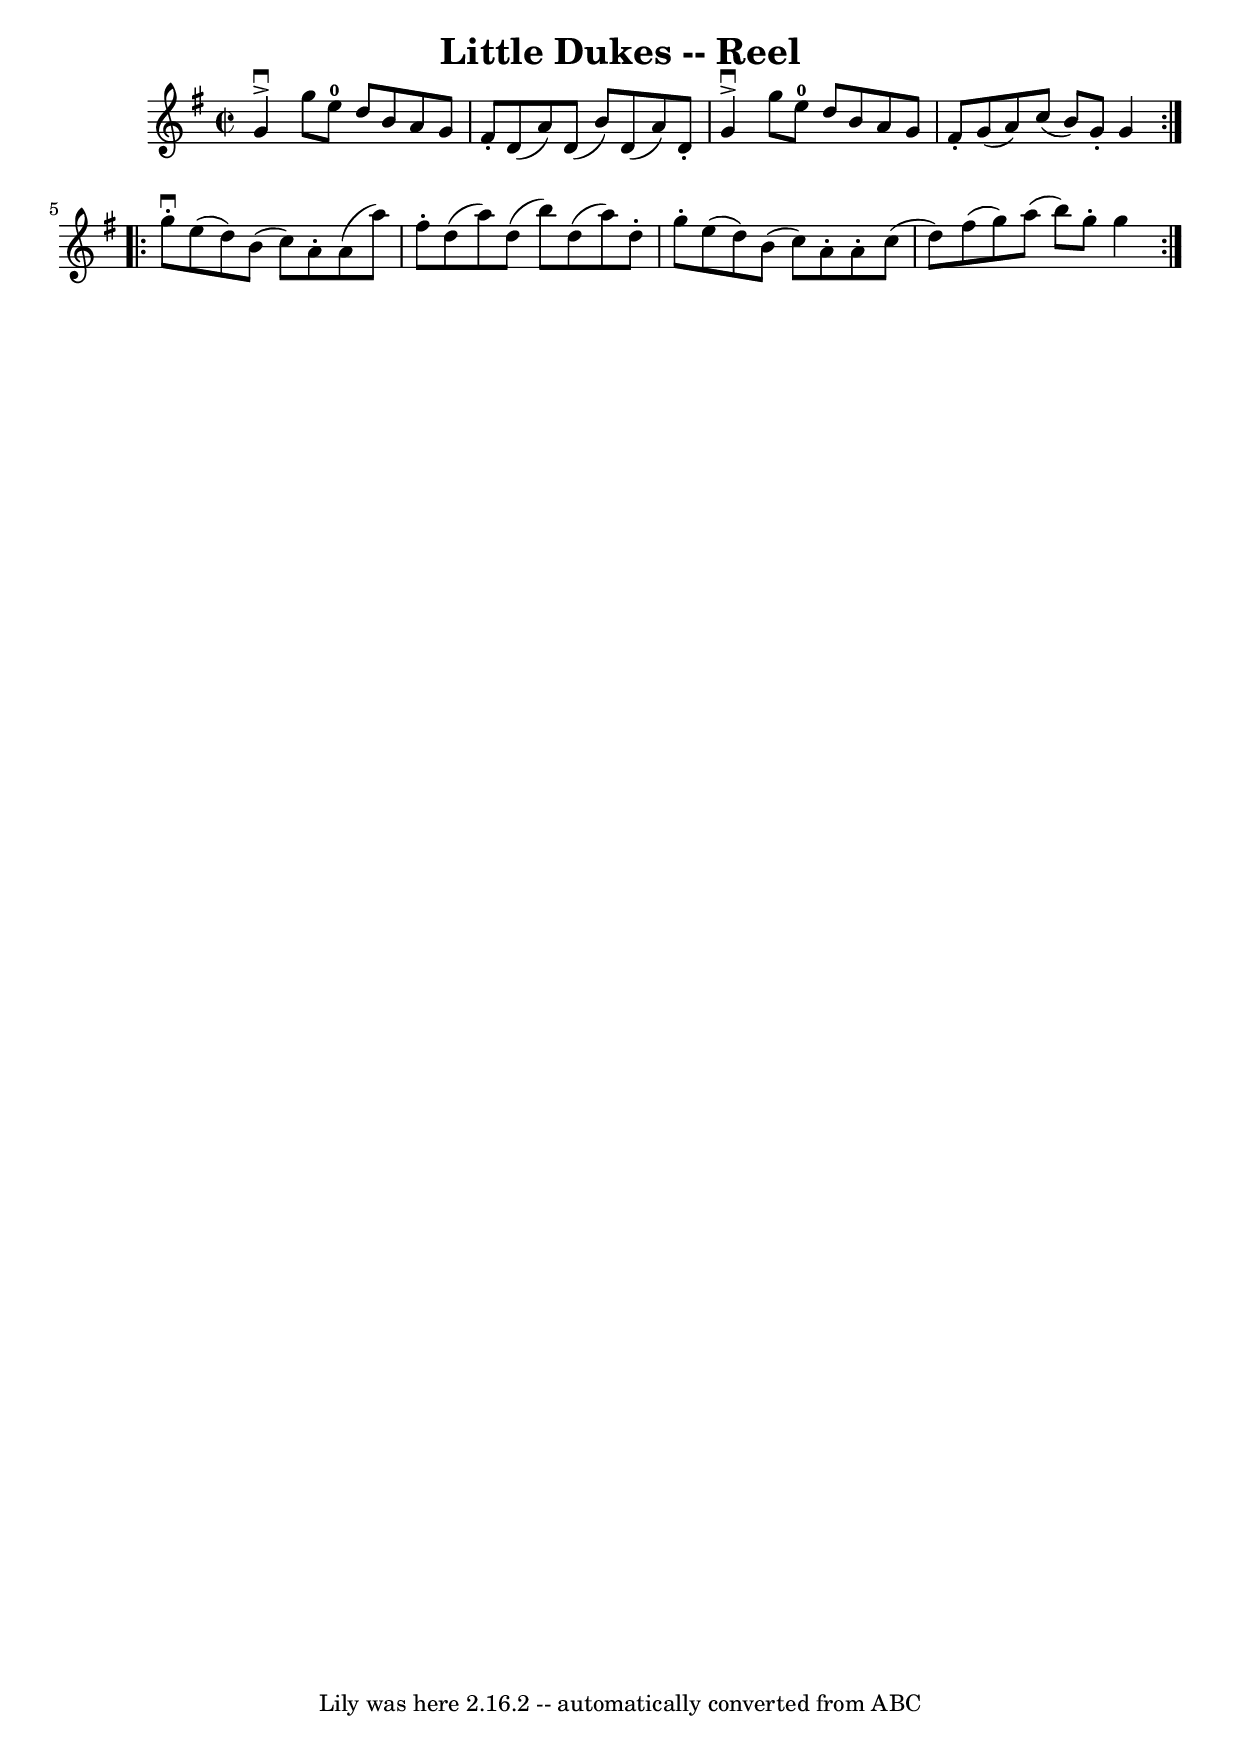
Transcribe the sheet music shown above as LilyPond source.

\version "2.16.2"
\include "Mammoth.ily"
\header {
  %% book = "Ryan's Mammoth Collection"
  crossRefNumber = "1"
  footnotes = "\\\\305"
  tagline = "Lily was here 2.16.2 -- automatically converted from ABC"
  title = "Little Dukes -- Reel"

}
voicedefault =  {



  \repeat volta 2 {

    \override Staff.TimeSignature #'style = #'C
    \time 2/2 
    \key g \major
    g'4^\downbow^\accent g''8 e''8-0 d''8    
    b'8 a'8 g'8    |
    fis'8-. d'8 (a'8) d'8 (b'8)   
    d'8 (a'8) d'8-.   |
    g'4^\downbow^\accent g''8 e''8-0 
    d''8 b'8 a'8 g'8    |
    fis'8-. g'8 (a'8) c''8 (
    b'8) g'8-. g'4  
  }     
  \repeat volta 2 {
    g''8^\downbow-. e''8 (
    d''8) b'8 (c''8) a'8-. a'8 (a''8)   |
    fis''8-.  
    d''8 (a''8) d''8 (b''8) d''8 (a''8) d''8-.   |
    
    g''8-. e''8 (d''8) b'8 (c''8) a'8-. a'8-. c''8 (
    |
    d''8) fis''8 (g''8) a''8 (b''8) g''8-. g''4  

  }   

}

\score{
  <<

    \context Staff="default"
    {
      \voicedefault 
      
    }

  >>
  \layout {
    
  }
  \midi {
  }

}
